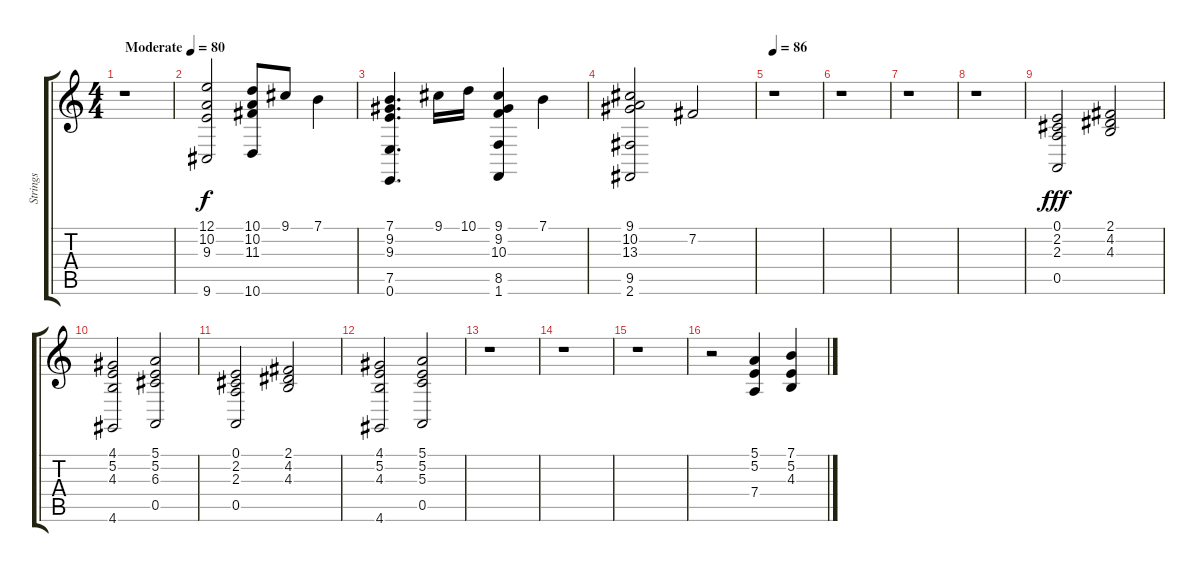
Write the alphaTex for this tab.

\track ("Strings" "Strings") {instrument stringensemble2}
\staff {score tabs}
\tuning (E4 B3 G3 D3 A2 E2) {hide}
\ts (4 4)
\tempo (80 "Moderate")
\clef g2
\ks c
r.1{dy f instrument stringensemble2} |
(12.1 10.2 9.3 9.6).2 (10.1 10.2 11.3 10.6).8 9.1.8 7.1.4 |
(7.1 9.2 9.3 7.5 0.6).4{d} 9.1.16 10.1.16 (9.1 9.2 10.3 8.5 1.6).4 7.1.4 |
(9.1 10.2 13.3 9.5 2.6).2 7.2.2 |
\tempo 86
r.1 |
r.1 |
r.1 |
r.1 |
(0.1 2.2 2.3 0.5).2{dy fff balance 7 instrument synthstrings1} (2.1 4.2 4.3).2 |
(4.1 5.2 4.3 4.6).2 (5.1 5.2 6.3 0.5).2 |
(0.1 2.2 2.3 0.5).2 (2.1 4.2 4.3).2 |
(4.1 5.2 4.3 4.6).2 (5.1 5.2 5.3 0.5).2 |
r.1 |
r.1 |
r.1 |
r.2 (5.1 5.2 7.4).4{volume 9 instrument pad3polysynth} (7.1 5.2 4.3).4
